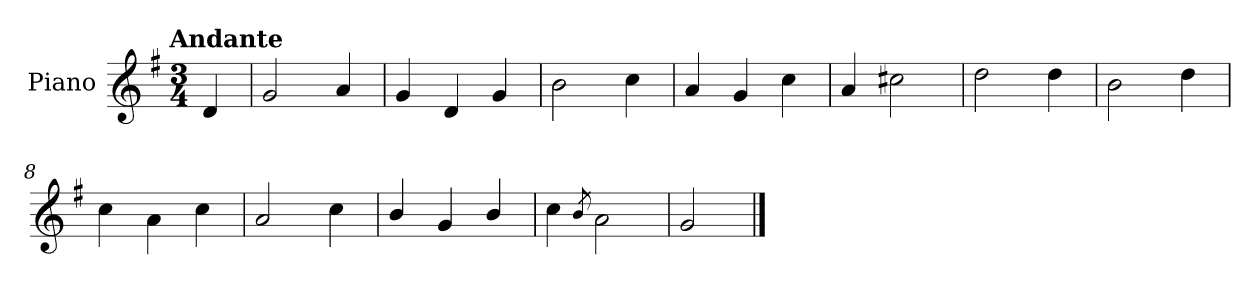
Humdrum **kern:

**kern
*part1
*staff1
*I"Piano
*I'Pno.
*clefG2
*k[f#]
!!LO:TX:omd:t=Andante
*M3/4
*MM92
=
4d/
=1
2g/
4a/
=2
4g/
4d/
4g/
=3
2b\
4cc\
=4
4a/
4g/
4cc\
=5
4a/
2cc#X\
=6
2dd\
4dd\
!!LO:LB:g=z
=7
2b\
4dd\
=8
4cc\
4a\
4cc\
=9
2a/
4cc\
=10
4b/
4g/
4b/
=11
4cc\
8qb/
2a\
=12
2g/
==
*-
